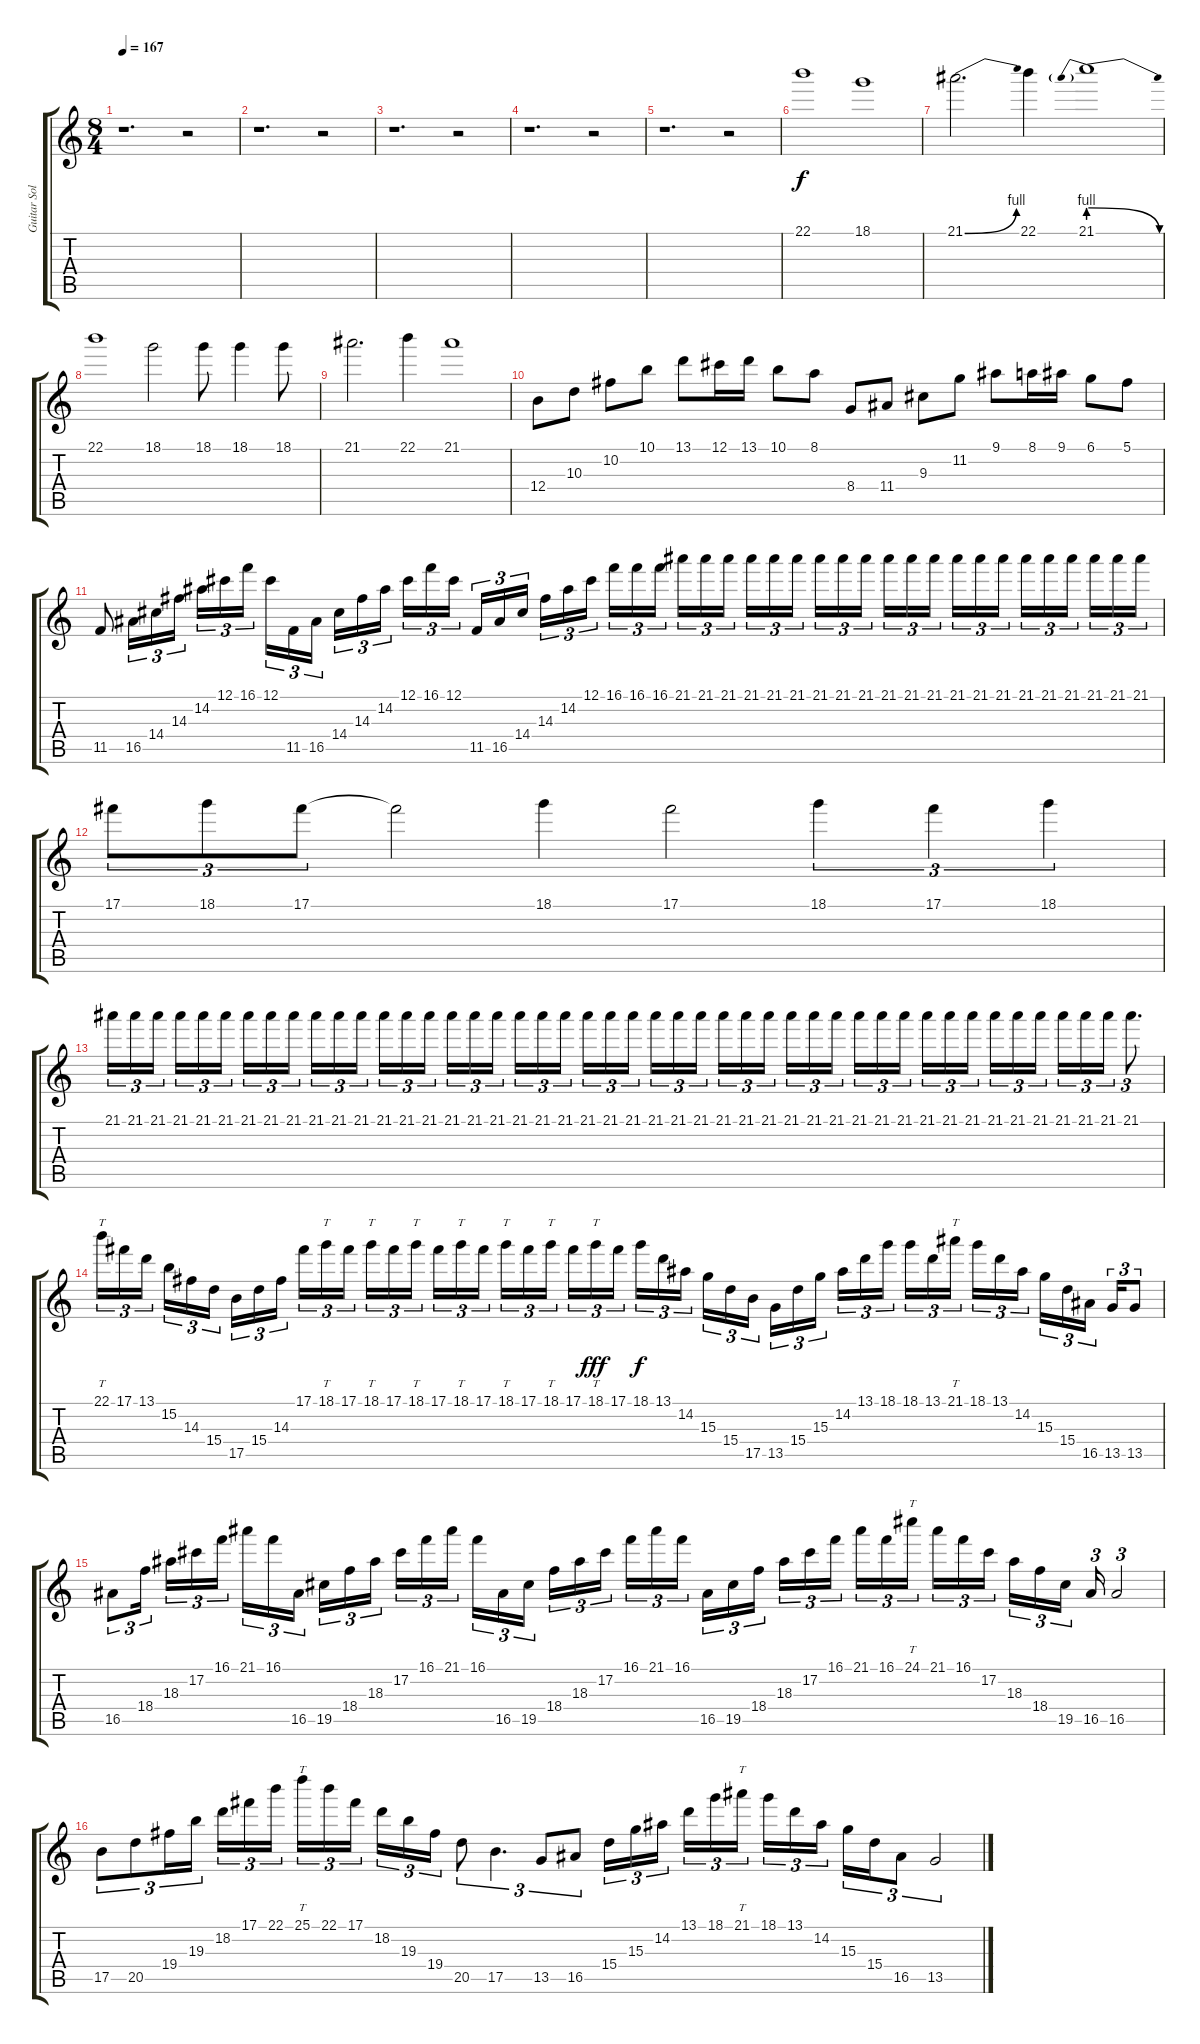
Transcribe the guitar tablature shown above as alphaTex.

\track ("Guitar Solo" "Guitar Sol") {instrument distortionguitar}
\staff {score tabs}
\tuning (Db4 Ab3 E3 B2 Gb2 B1) {hide}
\ts (8 4)
\tempo 167
\clef g2
\ks c
r.1{d dy f} r.2 |
r.1{d} r.2 |
r.1{d} r.2 |
r.1{d} r.2 |
r.1{d} r.2 |
22.1.1 18.1.1 |
21.1{be (bend 0 0 60 4)}.2{d} 22.1.4 21.1{be (prebendrelease 0 4 60 0)}.1 |
22.1.1 18.1.2 18.1.8 18.1.4 18.1.8 |
21.1.2{d} 22.1.4 21.1.1 |
12.4.8 10.3.8 10.2.8 10.1.8 13.1.8 12.1.16 13.1.16 10.1.8 8.1.8 8.4.8 11.4.8 9.3.8 11.2.8 9.1.8 8.1.16 9.1.16 6.1.8 5.1.8 |
11.5.8 16.5.16{tu (3 2)} 14.4.16{tu (3 2)} 14.3.16{tu (3 2)} 14.2.16{tu (3 2)} 12.1.16{tu (3 2)} 16.1.16{tu (3 2)} 12.1.16{tu (3 2)} 11.5.16{tu (3 2)} 16.5.16{tu (3 2)} 14.4.16{tu (3 2)} 14.3.16{tu (3 2)} 14.2.16{tu (3 2)} 12.1.16{tu (3 2)} 16.1.16{tu (3 2)} 12.1.16{tu (3 2)} 11.5.16{tu (3 2)} 16.5.16{tu (3 2)} 14.4.16{tu (3 2)} 14.3.16{tu (3 2)} 14.2.16{tu (3 2)} 12.1.16{tu (3 2)} 16.1.16{tu (3 2)} 16.1.16{tu (3 2)} 16.1.16{tu (3 2)} 21.1.16{tu (3 2)} 21.1.16{tu (3 2)} 21.1.16{tu (3 2)} 21.1.16{tu (3 2)} 21.1.16{tu (3 2)} 21.1.16{tu (3 2)} 21.1.16{tu (3 2)} 21.1.16{tu (3 2)} 21.1.16{tu (3 2)} 21.1.16{tu (3 2)} 21.1.16{tu (3 2)} 21.1.16{tu (3 2)} 21.1.16{tu (3 2)} 21.1.16{tu (3 2)} 21.1.16{tu (3 2)} 21.1.16{tu (3 2)} 21.1.16{tu (3 2)} 21.1.16{tu (3 2)} 21.1.16{tu (3 2)} 21.1.16{tu (3 2)} 21.1.16{tu (3 2)} |
17.1.8{tu (3 2)} 18.1.8{tu (3 2)} 17.1.8{tu (3 2)} 17.1{t}.2 18.1.4 17.1.2 18.1.4{tu (3 2)} 17.1.4{tu (3 2)} 18.1.4{tu (3 2)} |
21.1.16{tu (3 2)} 21.1.16{tu (3 2)} 21.1.16{tu (3 2)} 21.1.16{tu (3 2)} 21.1.16{tu (3 2)} 21.1.16{tu (3 2)} 21.1.16{tu (3 2)} 21.1.16{tu (3 2)} 21.1.16{tu (3 2)} 21.1.16{tu (3 2)} 21.1.16{tu (3 2)} 21.1.16{tu (3 2)} 21.1.16{tu (3 2)} 21.1.16{tu (3 2)} 21.1.16{tu (3 2)} 21.1.16{tu (3 2)} 21.1.16{tu (3 2)} 21.1.16{tu (3 2)} 21.1.16{tu (3 2)} 21.1.16{tu (3 2)} 21.1.16{tu (3 2)} 21.1.16{tu (3 2)} 21.1.16{tu (3 2)} 21.1.16{tu (3 2)} 21.1.16{tu (3 2)} 21.1.16{tu (3 2)} 21.1.16{tu (3 2)} 21.1.16{tu (3 2)} 21.1.16{tu (3 2)} 21.1.16{tu (3 2)} 21.1.16{tu (3 2)} 21.1.16{tu (3 2)} 21.1.16{tu (3 2)} 21.1.16{tu (3 2)} 21.1.16{tu (3 2)} 21.1.16{tu (3 2)} 21.1.16{tu (3 2)} 21.1.16{tu (3 2)} 21.1.16{tu (3 2)} 21.1.16{tu (3 2)} 21.1.16{tu (3 2)} 21.1.16{tu (3 2)} 21.1.16{tu (3 2)} 21.1.16{tu (3 2)} 21.1.16{tu (3 2)} 21.1.8{d tu (3 2)} |
22.1.16{tt tu (3 2)} 17.1.16{tu (3 2)} 13.1.16{tu (3 2)} 15.2.16{tu (3 2)} 14.3.16{tu (3 2)} 15.4.16{tu (3 2)} 17.5.16{tu (3 2)} 15.4.16{tu (3 2)} 14.3.16{tu (3 2)} 17.1.16{tu (3 2)} 18.1.16{tt tu (3 2)} 17.1.16{tu (3 2)} 18.1.16{tt tu (3 2)} 17.1.16{tu (3 2)} 18.1.16{tt tu (3 2)} 17.1.16{tu (3 2)} 18.1.16{tt tu (3 2)} 17.1.16{tu (3 2)} 18.1.16{tt tu (3 2)} 17.1.16{tu (3 2)} 18.1.16{tt tu (3 2)} 17.1.16{tu (3 2)} 18.1.16{tt tu (3 2) dy fff} 17.1.16{tu (3 2)} 18.1.16{tu (3 2) dy f} 13.1.16{tu (3 2)} 14.2.16{tu (3 2)} 15.3.16{tu (3 2)} 15.4.16{tu (3 2)} 17.5.16{tu (3 2)} 13.5.16{tu (3 2)} 15.4.16{tu (3 2)} 15.3.16{tu (3 2)} 14.2.16{tu (3 2)} 13.1.16{tu (3 2)} 18.1.16{tu (3 2)} 18.1.16{tu (3 2)} 13.1.16{tu (3 2)} 21.1.16{tt tu (3 2)} 18.1.16{tu (3 2)} 13.1.16{tu (3 2)} 14.2.16{tu (3 2)} 15.3.16{tu (3 2)} 15.4.16{tu (3 2)} 16.5.16{tu (3 2)} 13.5.16{tu (3 2)} 13.5.8{tu (3 2)} |
16.5.8{tu (3 2)} 18.4.16{tu (3 2)} 18.3.16{tu (3 2)} 17.2.16{tu (3 2)} 16.1.16{tu (3 2)} 21.1.16{tu (3 2)} 16.1.16{tu (3 2)} 16.5.16{tu (3 2)} 19.5.16{tu (3 2)} 18.4.16{tu (3 2)} 18.3.16{tu (3 2)} 17.2.16{tu (3 2)} 16.1.16{tu (3 2)} 21.1.16{tu (3 2)} 16.1.16{tu (3 2)} 16.5.16{tu (3 2)} 19.5.16{tu (3 2)} 18.4.16{tu (3 2)} 18.3.16{tu (3 2)} 17.2.16{tu (3 2)} 16.1.16{tu (3 2)} 21.1.16{tu (3 2)} 16.1.16{tu (3 2)} 16.5.16{tu (3 2)} 19.5.16{tu (3 2)} 18.4.16{tu (3 2)} 18.3.16{tu (3 2)} 17.2.16{tu (3 2)} 16.1.16{tu (3 2)} 21.1.16{tu (3 2)} 16.1.16{tu (3 2)} 24.1.16{tt tu (3 2)} 21.1.16{tu (3 2)} 16.1.16{tu (3 2)} 17.2.16{tu (3 2)} 18.3.16{tu (3 2)} 18.4.16{tu (3 2)} 19.5.16{tu (3 2)} 16.5.16{tu (3 2)} 16.5.2{tu (3 2)} |
17.5.8{tu (3 2)} 20.5.8{tu (3 2)} 19.4.16{tu (3 2)} 19.3.16{tu (3 2)} 18.2.16{tu (3 2)} 17.1.16{tu (3 2)} 22.1.16{tu (3 2)} 25.1.16{tt tu (3 2)} 22.1.16{tu (3 2)} 17.1.16{tu (3 2)} 18.2.16{tu (3 2)} 19.3.16{tu (3 2)} 19.4.16{tu (3 2)} 20.5.8{tu (3 2)} 17.5.4{d tu (3 2)} 13.5.8{tu (3 2)} 16.5.8{tu (3 2)} 15.4.16{tu (3 2)} 15.3.16{tu (3 2)} 14.2.16{tu (3 2)} 13.1.16{tu (3 2)} 18.1.16{tu (3 2)} 21.1.16{tt tu (3 2)} 18.1.16{tu (3 2)} 13.1.16{tu (3 2)} 14.2.16{tu (3 2)} 15.3.16{tu (3 2)} 15.4.16{tu (3 2)} 16.5.8{tu (3 2)} 13.5.2{tu (3 2)}
